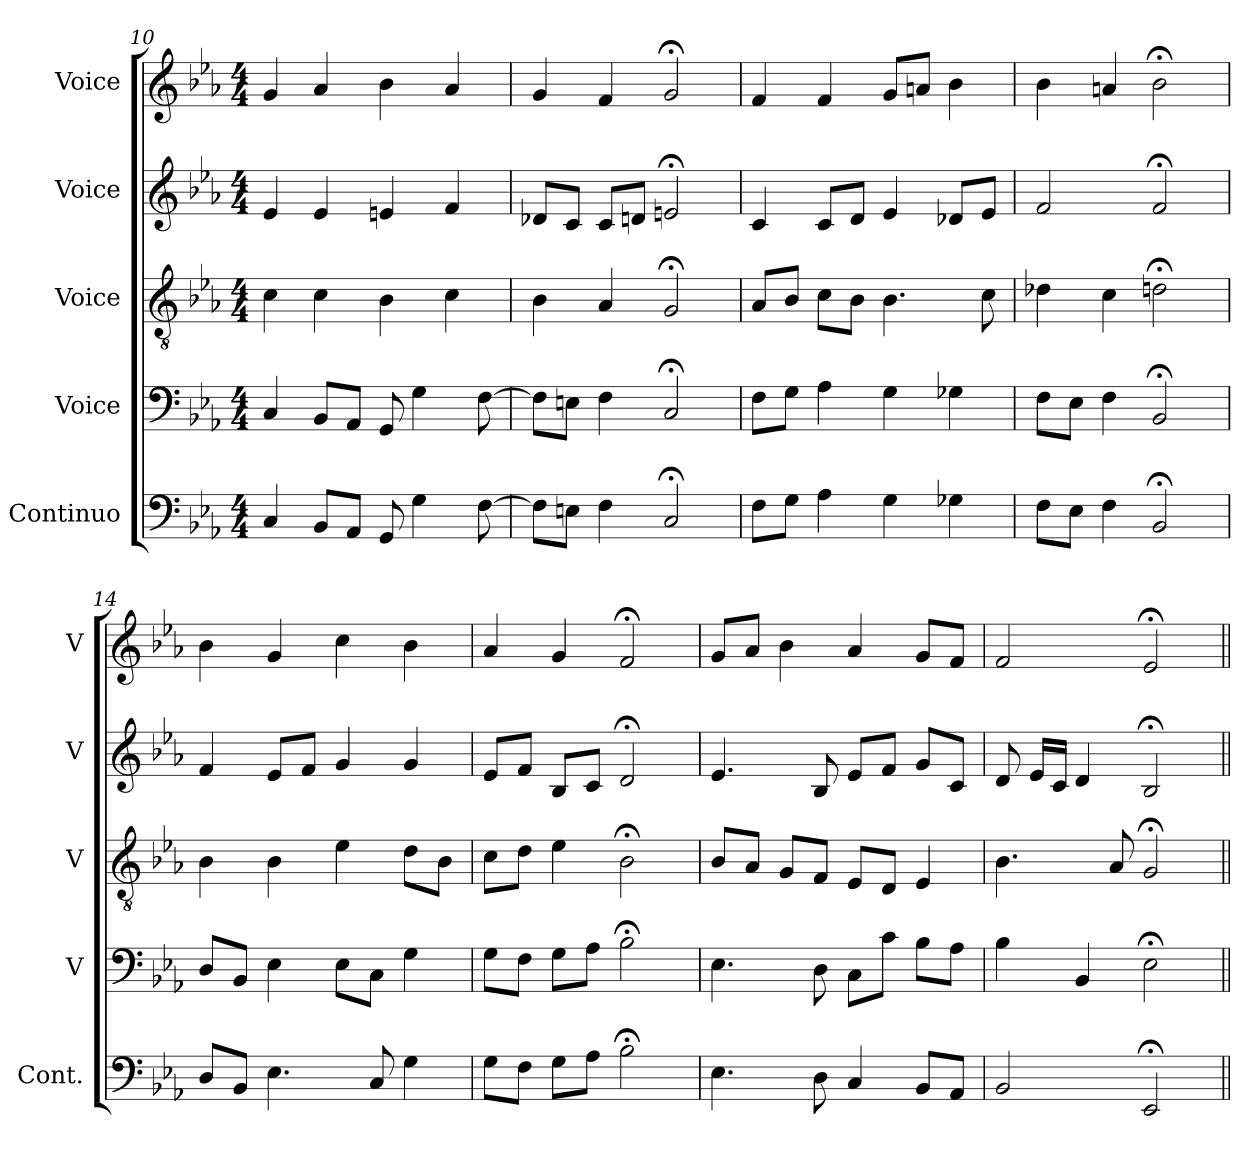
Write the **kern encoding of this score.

**kern	**kern	**kern	**kern	**kern
*part5	*part4	*part3	*part2	*part1
*staff5	*staff4	*staff3	*staff2	*staff1
*I"Continuo	*I"Voice	*I"Voice	*I"Voice	*I"Voice
*I'Cont.	*I'V	*I'V	*I'V	*I'V
*clefF4	*clefF4	*clefGv2	*clefG2	*clefG2
*k[b-e-a-]	*k[b-e-a-]	*k[b-e-a-]	*k[b-e-a-]	*k[b-e-a-]
*M4/4	*M4/4	*M4/4	*M4/4	*M4/4
=10	=10	=10	=10	=10
4C	4C	4c	4e-	4g
8BB-L	8BB-L	4c	4e-	4a-
8AA-J	8AA-J	.	.	.
8GG	8GG	4B-	4en	4b-
4G	4G	.	.	.
.	.	4c	4f	4a-
[8F	[8F	.	.	.
=11	=11	=11	=11	=11
8FL]	8FL]	4B-	8d-XL	4g
8EnJ	8EnJ	.	8cJ	.
4F	4F	4A-	8cL	4f
.	.	.	8dnJ	.
2C;<	2C;<	2G;<	2en;<	2g;<
=12	=12	=12	=12	=12
8FL	8FL	8A-L	4c	4f
8GJ	8GJ	8B-J	.	.
4A-	4A-	8cL	8cL	4f
.	.	8B-J	8dJ	.
4G	4G	4.B-	4e-	8gL
.	.	.	.	8anJ
4G-X	4G-X	.	8d-XL	4b-
.	.	8c	8e-J	.
=13	=13	=13	=13	=13
8FL	8FL	4d-X	2f	4b-
8E-J	8E-J	.	.	.
4F	4F	4c	.	4an
2BB-;<	2BB-;<	2dn;<	2f;<	2b-;<
=14	=14	=14	=14	=14
8DL	8DL	4B-	4f	4b-
8BB-J	8BB-J	.	.	.
4.E-	4E-	4B-	8e-L	4g
.	.	.	8fJ	.
.	8E-L	4e-	4g	4cc
8C	8CJ	.	.	.
4G	4G	8dL	4g	4b-
.	.	8B-J	.	.
=15	=15	=15	=15	=15
8GL	8GL	8cL	8e-L	4a-
8FJ	8FJ	8dJ	8fJ	.
8GL	8GL	4e-	8B-L	4g
8A-J	8A-J	.	8cJ	.
2B-;<	2B-;<	2B-;<	2d;<	2f;<
=16	=16	=16	=16	=16
4.E-	4.E-	8B-L	4.e-	8gL
.	.	8A-J	.	8a-J
.	.	8GL	.	4b-
8D	8D	8FJ	8B-	.
4C	8CL	8E-L	8e-L	4a-
.	8cJ	8DJ	8fJ	.
8BB-L	8B-L	4E-	8gL	8gL
8AA-J	8A-J	.	8cJ	8fJ
=17	=17	=17	=17	=17
2BB-	4B-	4.B-	8d	2f
.	.	.	16e-LL	.
.	.	.	16cJJ	.
.	4BB-	.	4d	.
.	.	8A-	.	.
2EE-;<	2E-;<	2G;<	2B-;<	2e-;<
=||	=||	=||	=||	=||
*-	*-	*-	*-	*-
